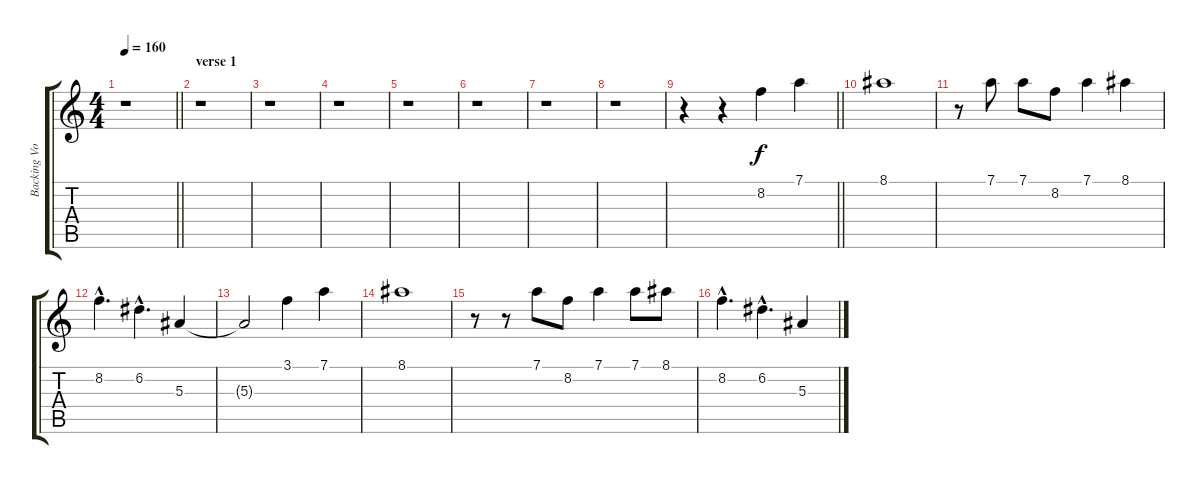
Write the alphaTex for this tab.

\track ("Backing Vocals #1" "Backing Vo") {instrument overdrivenguitar}
\staff {score tabs}
\tuning (D4 A3 F3 C3 G2 D2) {hide}
\ts (4 4)
\tempo 160
\clef g2
\barLineRight lightlight
\ks aminor
r.1{dy f} |
\section ("" "verse 1")
r.1 |
r.1 |
r.1 |
r.1 |
r.1 |
r.1 |
r.1 |
\barLineRight lightlight
r.4 r.4 8.2.4 7.1.4 |
\section ("" "")
8.1.1 |
r.8 7.1.8 7.1.8 8.2.8 7.1.4 8.1.4 |
8.2{hac}.4{d} 6.2{hac}.4{d} 5.3.4 |
5.3{t}.2 3.1.4 7.1.4 |
8.1.1 |
r.8 r.8 7.1.8 8.2.8 7.1.4 7.1.8 8.1.8 |
8.2{hac}.4{d} 6.2{hac}.4{d} 5.3.4
